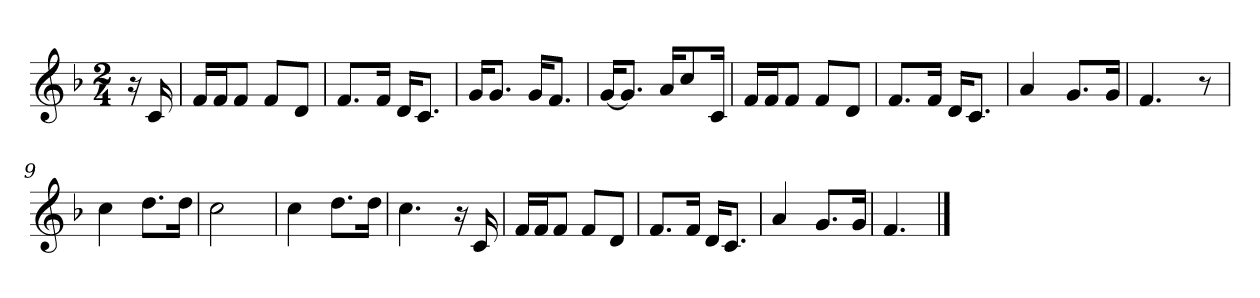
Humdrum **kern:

**kern
*part1
*staff1
*clefG2
*k[b-]
*M2/4
*MM144
=
16r
16c/
=1
16f/LL
16f/J
8f/J
8f/L
8d/J
=2
8.f/L
16f/Jk
16d/KL
8.c/J
=3
16g/KL
8.g/J
16g/KL
8.f/J
=4
[16g/KL
8.g/J]
16a/KL
8cc/
16c/Jk
=5
16f/LL
16f/J
8f/J
8f/L
8d/J
=6
8.f/L
16f/Jk
16d/KL
8.c/J
=7
4a/
8.g/L
16g/Jk
=8
4.f/
8r
=9
4cc\
8.dd\L
16dd\Jk
=10
2cc\
=11
4cc\
8.dd\L
16dd\Jk
=12
4.cc\
16r
16c/
=13
16f/LL
16f/J
8f/J
8f/L
8d/J
=14
8.f/L
16f/Jk
16d/KL
8.c/J
=15
4a/
8.g/L
16g/Jk
=16
4.f/
==
*-
